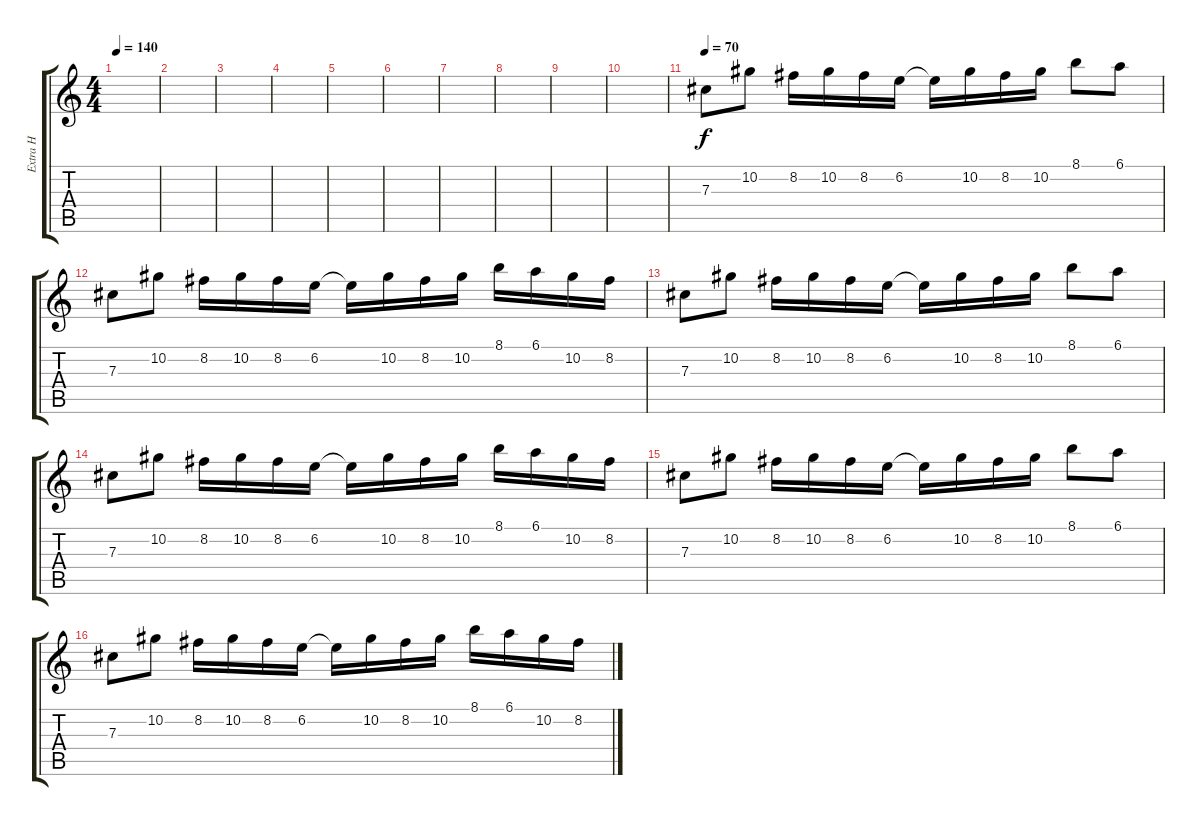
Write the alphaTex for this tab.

\track ("Extra H" "Extra H") {instrument distortionguitar}
\staff {score tabs}
\tuning (Eb4 Bb3 Gb3 Db3 Ab2 Db2) {hide}
\ts (4 4)
\tempo 140
\clef g2
\ks c
|
|
|
|
|
|
|
|
|
|
\tempo 70
7.3.8 10.2.8 8.2.16 10.2.16 8.2.16 6.2.16 6.2{t}.16 10.2.16 8.2.16 10.2.16 8.1.8 6.1.8 |
7.3.8 10.2.8 8.2.16 10.2.16 8.2.16 6.2.16 6.2{t}.16 10.2.16 8.2.16 10.2.16 8.1.16 6.1.16 10.2.16 8.2.16 |
7.3.8 10.2.8 8.2.16 10.2.16 8.2.16 6.2.16 6.2{t}.16 10.2.16 8.2.16 10.2.16 8.1.8 6.1.8 |
7.3.8 10.2.8 8.2.16 10.2.16 8.2.16 6.2.16 6.2{t}.16 10.2.16 8.2.16 10.2.16 8.1.16 6.1.16 10.2.16 8.2.16 |
7.3.8 10.2.8 8.2.16 10.2.16 8.2.16 6.2.16 6.2{t}.16 10.2.16 8.2.16 10.2.16 8.1.8 6.1.8 |
7.3.8 10.2.8 8.2.16 10.2.16 8.2.16 6.2.16 6.2{t}.16 10.2.16 8.2.16 10.2.16 8.1.16 6.1.16 10.2.16 8.2.16
